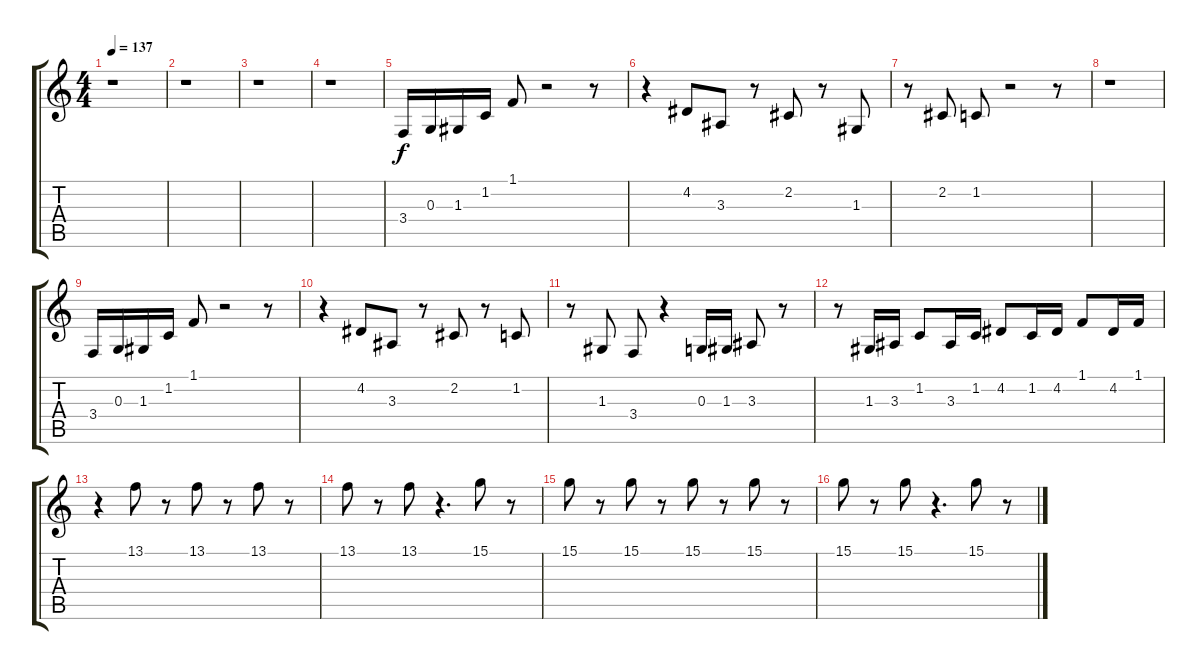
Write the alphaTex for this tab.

\track "" {instrument acousticgrandpiano}
\staff {score tabs}
\tuning (E4 B3 G3 D3 A2 E2) {hide}
\ts (4 4)
\tempo 137
\clef g2
\ks c
r.1{dy f} |
r.1 |
r.1 |
r.1 |
3.4.16{volume 8} 0.3.16 1.3.16 1.2.16 1.1.8 r.2 r.8 |
r.4 4.2.8 3.3.8 r.8 2.2.8 r.8 1.3.8 |
r.8 2.2.8 1.2.8 r.2 r.8 |
r.1 |
3.4.16 0.3.16 1.3.16 1.2.16 1.1.8 r.2 r.8 |
r.4 4.2.8 3.3.8 r.8 2.2.8 r.8 1.2.8 |
r.8 1.3.8 3.4.8 r.4 0.3.16 1.3.16 3.3.8 r.8 |
r.8 1.3.16 3.3.16 1.2.8 3.3.16 1.2.16 4.2.8 1.2.16 4.2.16 1.1.8 4.2.16 1.1.16 |
r.4 13.1.8{volume 11} r.8 13.1.8{volume 10} r.8 13.1.8{volume 9} r.8 |
13.1.8{volume 8} r.8 13.1.8{volume 7} r.4{d} 15.1.8{volume 9} r.8 |
15.1.8{volume 8} r.8 15.1.8{volume 8} r.8 15.1.8{volume 7} r.8 15.1.8{volume 6} r.8 |
15.1.8{volume 6} r.8 15.1.8{volume 5} r.4{d} 15.1.8{volume 9} r.8
